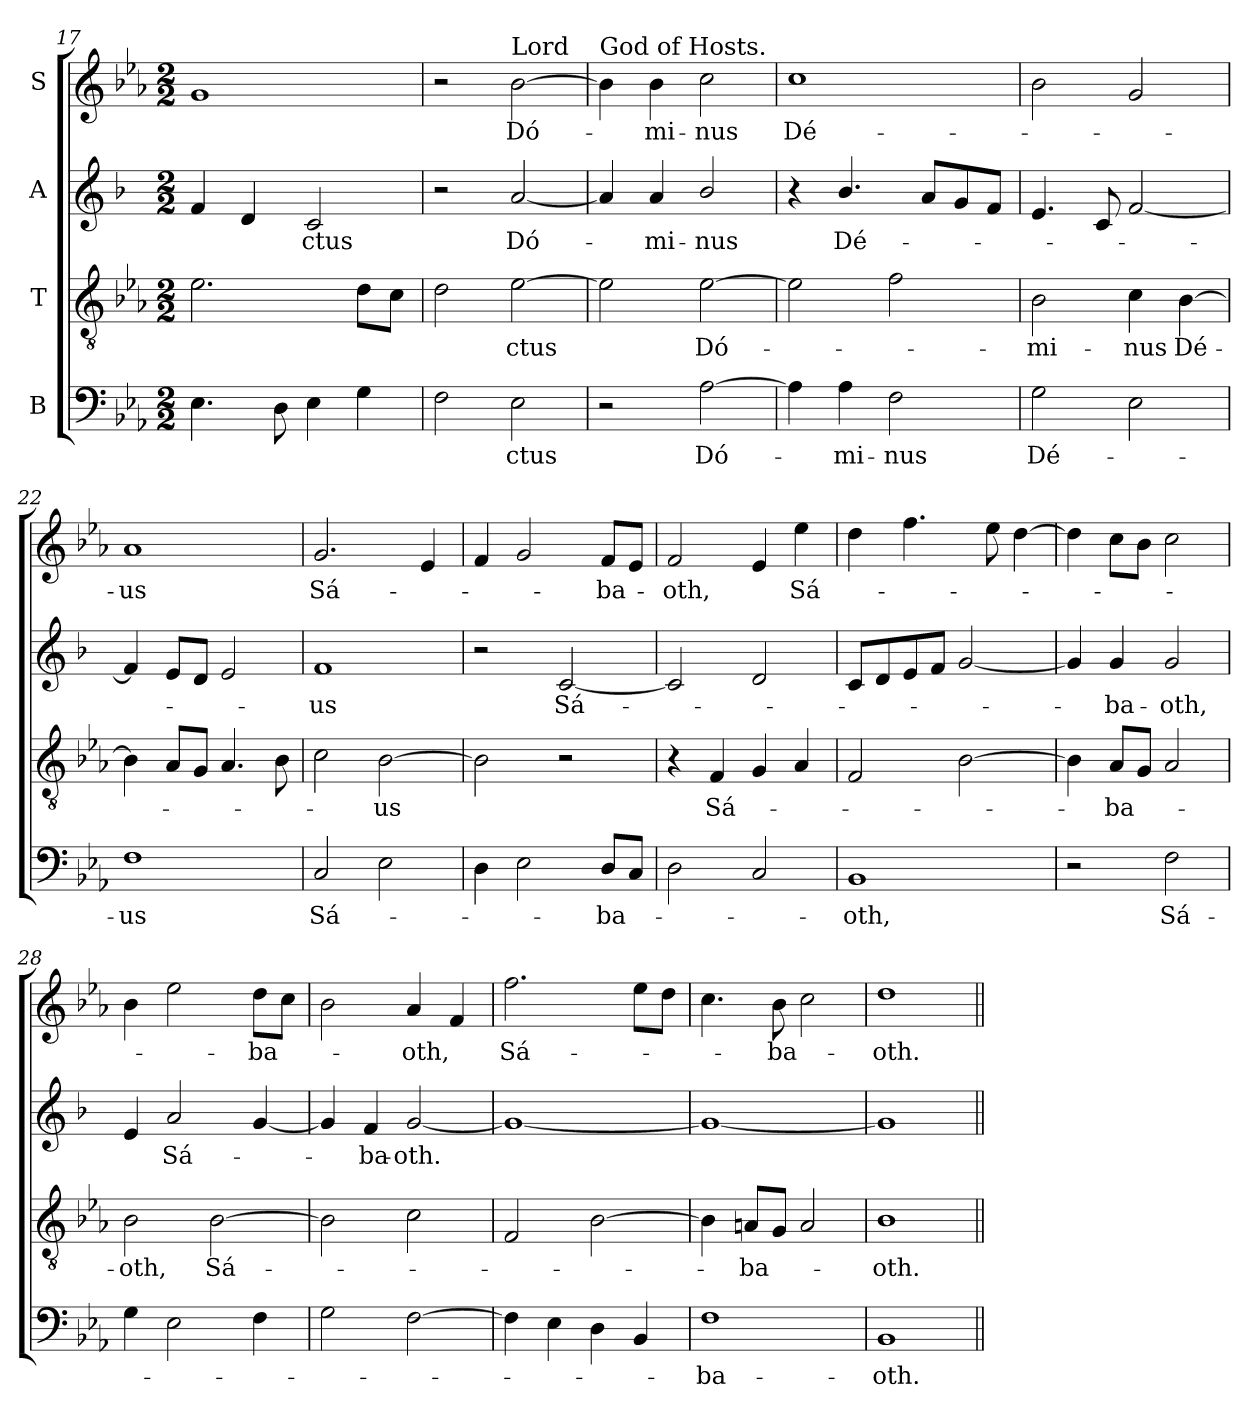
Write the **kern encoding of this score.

**kern	**text	**kern	**text	**kern	**text	**kern	**text
*part4	*part4	*part3	*part3	*part2	*part2	*part1	*part1
*staff4	*staff4	*staff3	*staff3	*staff2	*staff2	*staff1	*staff1
*I"B	*	*I"T	*	*I"A	*	*I"S	*
!!LO:LB:g=z
*clefF4	*	*clefGv2	*	*clefG2	*	*clefG2	*
*	*	*	*	*ITrd1c2	*	*	*
*k[b-e-a-]	*	*k[b-e-a-]	*	*k[b-e-a-]	*	*k[b-e-a-]	*
*E-:	*	*E-:	*	*E-:	*	*E-:	*
*M2/2	*	*M2/2	*	*M2/2	*	*M2/2	*
=17	=17	=17	=17	=17	=17	=17	=17
4.E-\	.	2.e-\	.	4e-/	.	1g	.
.	.	.	.	4c/	.	.	.
8D\	.	.	.	.	.	.	.
!	!	!	!	!	!LO:LY:b	!	!
4E-\	.	.	.	2B-/	-ctus	.	.
4G\	.	8d\L	.	.	.	.	.
.	.	8c\J	.	.	.	.	.
=18	=18	=18	=18	=18	=18	=18	=18
2F\	.	2d\	.	2r	.	2r	.
!	!	!	!	!	!	!LO:TX:a:t=Lord	!
!	!LO:LY:b	!	!LO:LY:b	!	!LO:LY:b	!	!LO:LY:b
2E-\	-ctus	[2e-\	-ctus	[2g/	Dó-	[2b-\	Dó-
=19	=19	=19	=19	=19	=19	=19	=19
!	!	!	!	!	!	!LO:TX:a:t=God of Hosts.	!
2r	.	2e-\]	.	4g/]	.	4b-\]	.
!	!	!	!	!	!LO:LY:b	!	!LO:LY:b
.	.	.	.	4g/	-mi-	4b-\	-mi-
!	!LO:LY:b	!	!LO:LY:b	!	!LO:LY:b	!	!LO:LY:b
[2A-\	Dó-	[2e-\	Dó-	2a-/	-nus	2cc\	-nus
=20	=20	=20	=20	=20	=20	=20	=20
!	!	!	!	!	!	!	!LO:LY:b
4A-\]	.	2e-\]	.	4r	.	1cc	Dé-
!	!LO:LY:b	!	!	!	!LO:LY:b	!	!
4A-\	-mi-	.	.	4.a-/	Dé-	.	.
!	!LO:LY:b	!	!	!	!	!	!
2F\	-nus	2f\	.	.	.	.	.
.	.	.	.	8g/L	.	.	.
.	.	.	.	8f/	.	.	.
.	.	.	.	8e-/J	.	.	.
=21	=21	=21	=21	=21	=21	=21	=21
!	!LO:LY:b	!	!LO:LY:b	!	!	!	!
2G\	Dé-	2B-\	-mi-	4.d/	.	2b-\	.
.	.	.	.	8B-/	.	.	.
!	!	!	!LO:LY:b	!	!	!	!
2E-\	.	4c\	-nus	[2e-/	.	2g/	.
!	!	!	!LO:LY:b	!	!	!	!
.	.	[4B-\	Dé-	.	.	.	.
=22	=22	=22	=22	=22	=22	=22	=22
!	!LO:LY:b	!	!	!	!	!	!LO:LY:b
1F	-us	4B-\]	.	4e-/]	.	1a-	-us
.	.	8A-/L	.	8d/L	.	.	.
.	.	8G/J	.	8c/J	.	.	.
.	.	4.A-/	.	2d/	.	.	.
.	.	8B-\	.	.	.	.	.
!!LO:PB:g=z
=23	=23	=23	=23	=23	=23	=23	=23
!	!LO:LY:b	!	!	!	!LO:LY:b	!	!LO:LY:b
2C/	Sá-	2c\	.	1e-	-us	2.g/	Sá-
!	!	!	!LO:LY:b	!	!	!	!
2E-\	.	[2B-\	-us	.	.	.	.
.	.	.	.	.	.	4e-/	.
=24	=24	=24	=24	=24	=24	=24	=24
4D\	.	2B-\]	.	2r	.	4f/	.
2E-\	.	.	.	.	.	2g/	.
!	!	!	!	!	!LO:LY:b	!	!
.	.	2r	.	[2B-/	Sá-	.	.
!	!LO:LY:b	!	!	!	!	!	!LO:LY:b
8D/L	-ba-	.	.	.	.	8f/L	-ba-
8C/J	.	.	.	.	.	8e-/J	.
=25	=25	=25	=25	=25	=25	=25	=25
!	!	!	!	!	!	!	!LO:LY:b
2D\	.	4r	.	2B-/]	.	2f/	-oth,
!	!	!	!LO:LY:b	!	!	!	!
.	.	4F/	Sá-	.	.	.	.
2C/	.	4G/	.	2c/	.	4e-/	.
!	!	!	!	!	!	!	!LO:LY:b
.	.	4A-/	.	.	.	4ee-\	Sá-
=26	=26	=26	=26	=26	=26	=26	=26
!	!LO:LY:b	!	!	!	!	!	!
1BB-	-oth,	2F/	.	8B-/L	.	4dd\	.
.	.	.	.	8c/	.	.	.
.	.	.	.	8d/	.	4.ff\	.
.	.	.	.	8e-/J	.	.	.
.	.	[2B-\	.	[2f/	.	.	.
.	.	.	.	.	.	8ee-\	.
.	.	.	.	.	.	[4dd\	.
=27	=27	=27	=27	=27	=27	=27	=27
2r	.	4B-\]	.	4f/]	.	4dd\]	.
!	!	!	!LO:LY:b	!	!LO:LY:b	!	!
.	.	8A-/L	-ba-	4f/	-ba-	8cc\L	.
.	.	8G/J	.	.	.	8b-\J	.
!	!LO:LY:b	!	!	!	!LO:LY:b	!	!
2F\	Sá-	2A-/	.	2f/	-oth,	2cc\	.
=28	=28	=28	=28	=28	=28	=28	=28
!	!	!	!LO:LY:b	!	!	!	!
4G\	.	2B-\	-oth,	4d/	.	4b-\	.
!	!	!	!	!	!LO:LY:b	!	!
2E-\	.	.	.	2g/	Sá-	2ee-\	.
!	!	!	!LO:LY:b	!	!	!	!
.	.	[2B-\	Sá-	.	.	.	.
!	!	!	!	!	!	!	!LO:LY:b
4F\	.	.	.	[4f/	.	8dd\L	-ba-
.	.	.	.	.	.	8cc\J	.
!!LO:LB:g=z
=29	=29	=29	=29	=29	=29	=29	=29
2G\	.	2B-\]	.	4f/]	.	2b-\	.
!	!	!	!	!	!LO:LY:b	!	!
.	.	.	.	4e-/	-ba-	.	.
!	!	!	!	!	!LO:LY:b	!	!LO:LY:b
[2F\	.	2c\	.	[2f/	-oth.	4a-/	-oth,
.	.	.	.	.	.	4f/	.
=30	=30	=30	=30	=30	=30	=30	=30
!	!	!	!	!	!	!	!LO:LY:b
4F\]	.	2F/	.	1f_	.	2.ff\	Sá-
4E-\	.	.	.	.	.	.	.
4D\	.	[2B-\	.	.	.	.	.
4BB-/	.	.	.	.	.	8ee-\L	.
.	.	.	.	.	.	8dd\J	.
=31	=31	=31	=31	=31	=31	=31	=31
!	!LO:LY:b	!	!	!	!	!	!
1F	-ba-	4B-\]	.	1f_	.	4.cc\	.
!	!	!	!LO:LY:b	!	!	!	!
.	.	8A/L	-ba-	.	.	.	.
!	!	!	!	!	!	!	!LO:LY:b
.	.	8G/J	.	.	.	8b-\	-ba-
.	.	2A/	.	.	.	2cc\	.
=32	=32	=32	=32	=32	=32	=32	=32
!	!LO:LY:b	!	!LO:LY:b	!	!	!	!LO:LY:b
1BB-	-oth.	1B-	-oth.	1f]	.	1dd	-oth.
=||	=||	=||	=||	=||	=||	=||	=||
*-	*-	*-	*-	*-	*-	*-	*-
